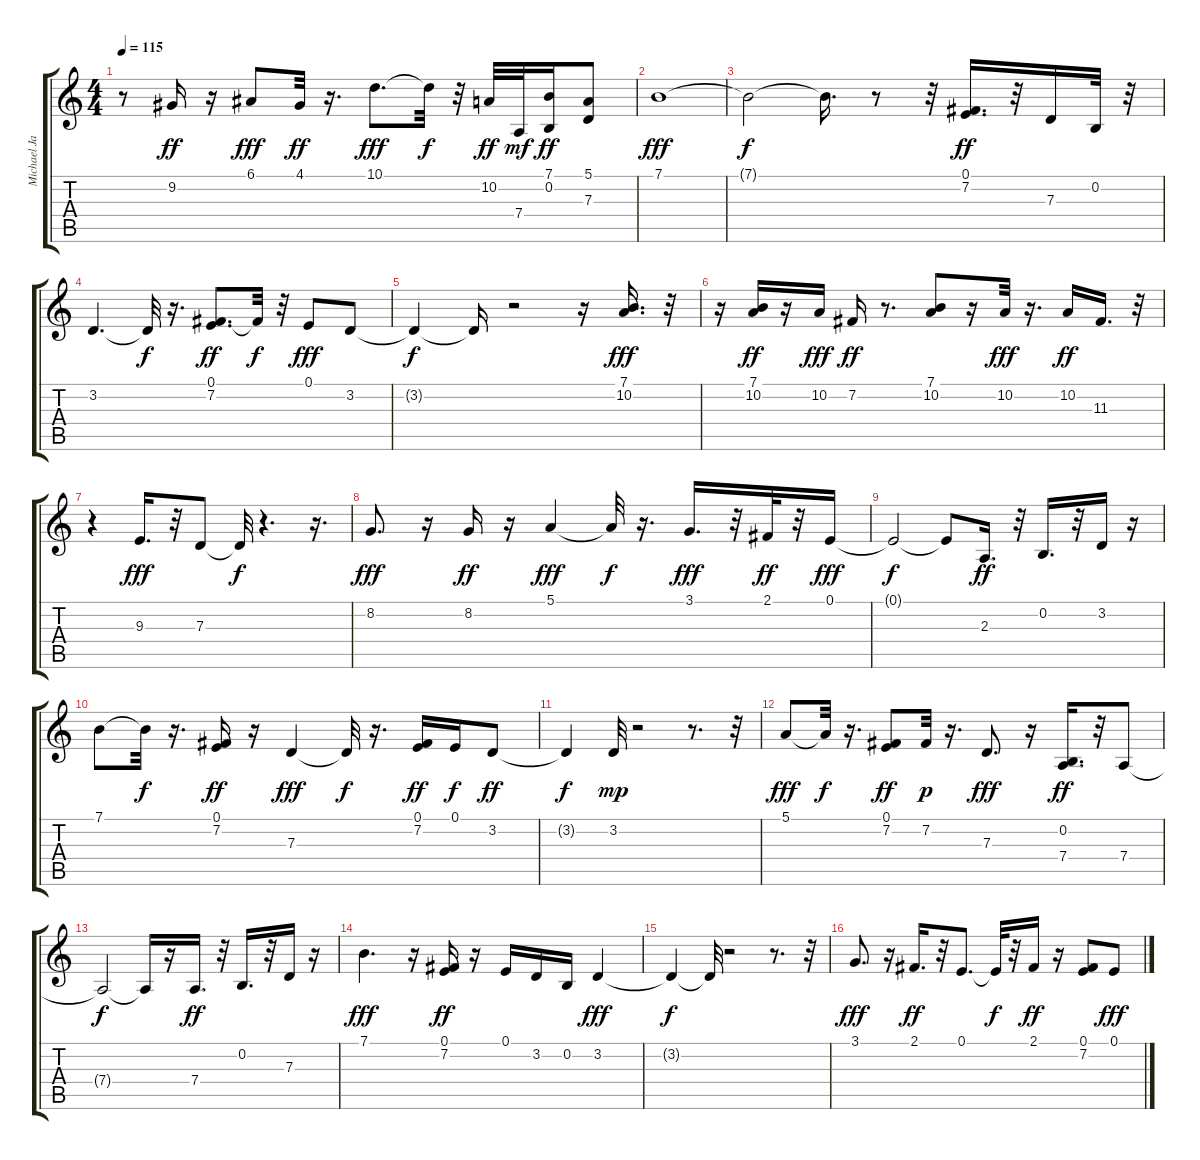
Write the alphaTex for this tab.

\track ("Michael Jackson" "Michael Ja") {instrument vibraphone}
\staff {score tabs}
\tuning (E4 B3 G3 D3 A2 E2) {hide}
\ts (4 4)
\tempo 115
\clef g2
\ks c
r.8{dy ff} 9.2.16 r.16 6.1.8{dy fff} 4.1.32{dy ff} r.16{d} 10.1.8{d dy fff} 10.1{t}.32{dy f} r.32 10.2.32{dy ff} 7.4.32{dy mf} (7.1 0.2).16{dy ff} (5.1 7.3).8 |
7.1.1{dy fff} |
7.1{t}.2{dy f} 7.1{t}.16{d} r.8 r.32 (0.1 7.2).16{d dy ff} r.32 7.3.16 0.2.32 r.32 |
3.2.4{d} 3.2{t}.32{dy f} r.16{d} (0.1 7.2).8{d dy ff} 7.2{t}.32{dy f} r.32 0.1.8{dy fff} 3.2.8 |
3.2{t}.4{dy f} 3.2{t}.16 r.2 r.16 (7.1 10.2).16{d dy fff} r.32 |
r.16 (7.1 10.2).16{dy ff} r.16 10.2.16{dy fff} 7.2.16{dy ff} r.8{d} (7.1 10.2).8 r.16 10.2.32{dy fff} r.16{d} 10.2.16{dy ff} 11.3.16{d} r.32 |
r.4 9.3.16{d dy fff} r.32 7.3.8 7.3{t}.32{dy f} r.4{d} r.16{d} |
8.2.8{d dy fff} r.16 8.2.16{dy ff} r.16 5.1.4{dy fff} 5.1{t}.32{dy f} r.16{d} 3.1.16{d dy fff} r.32 2.1.32{dy ff} r.32 0.1.16{dy fff} |
0.1{t}.2{dy f} 0.1{t}.8 2.3.16{d dy ff} r.32 0.2.16{d} r.32 3.2.16 r.16 |
7.1.8 7.1{t}.32{dy f} r.16{d} (0.1 7.2).16{dy ff} r.16 7.3.4{dy fff} 7.3{t}.32{dy f} r.16{d} (0.1 7.2).16{dy ff} 0.1.16{dy f} 3.2.8{dy ff} |
3.2{t}.4{dy f} 3.2.32{dy mp} r.2 r.8{d} r.32 |
5.1.8{dy fff} 5.1{t}.32{dy f} r.16{d} (0.1 7.2).8{dy ff} 7.2.32{dy p} r.16{d} 7.3.8{d dy fff} r.16 (0.2 7.4).16{d dy ff} r.32 7.4.8 |
7.4{t}.2{dy f} 7.4{t}.16 r.16 7.4.16{d dy ff} r.32 0.2.16{d} r.32 7.3.16 r.16 |
7.1.4{d dy fff} r.16 (0.1 7.2).16{dy ff} r.16 0.1.16 3.2.16 0.2.16 3.2.4{dy fff} |
3.2{t}.4{dy f} 3.2{t}.32 r.2 r.8{d} r.32 |
3.1.8{d dy fff} r.16 2.1.16{d dy ff} r.32 0.1.8{d} 0.1{t}.32{dy f} r.32 2.1.16{dy ff} r.16 (0.1 7.2).8 0.1.8{dy fff}
